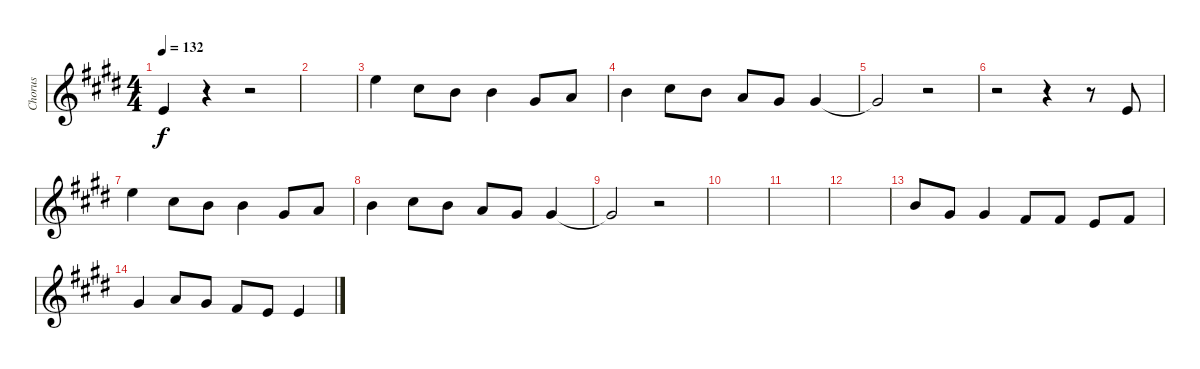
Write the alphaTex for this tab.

\track ("Chorus" "Chorus") {instrument electricgrandpiano}
\staff {score}
\tuning (E4 B3 G3 D3 A2 E2 B1) {hide}
\ts (4 4)
\tempo 132
\clef g2
\ks e
0.1{t}.4{dy f} r.4 r.2 |
|
12.1.4 9.1.8 7.1.8 7.1.4 4.1.8 5.1.8 |
7.1.4 9.1.8 7.1.8 5.1.8 4.1.8 4.1.4 |
4.1{t}.2 r.2 |
r.2 r.4 r.8 0.1.8 |
12.1.4 9.1.8 7.1.8 7.1.4 4.1.8 5.1.8 |
7.1.4 9.1.8 7.1.8 5.1.8 4.1.8 4.1.4 |
4.1{t}.2 r.2 |
|
|
|
7.1.8 4.1.8 4.1.4 2.1.8 2.1.8 0.1.8 2.1.8 |
4.1.4 5.1.8 4.1.8 2.1.8 0.1.8 0.1.4
